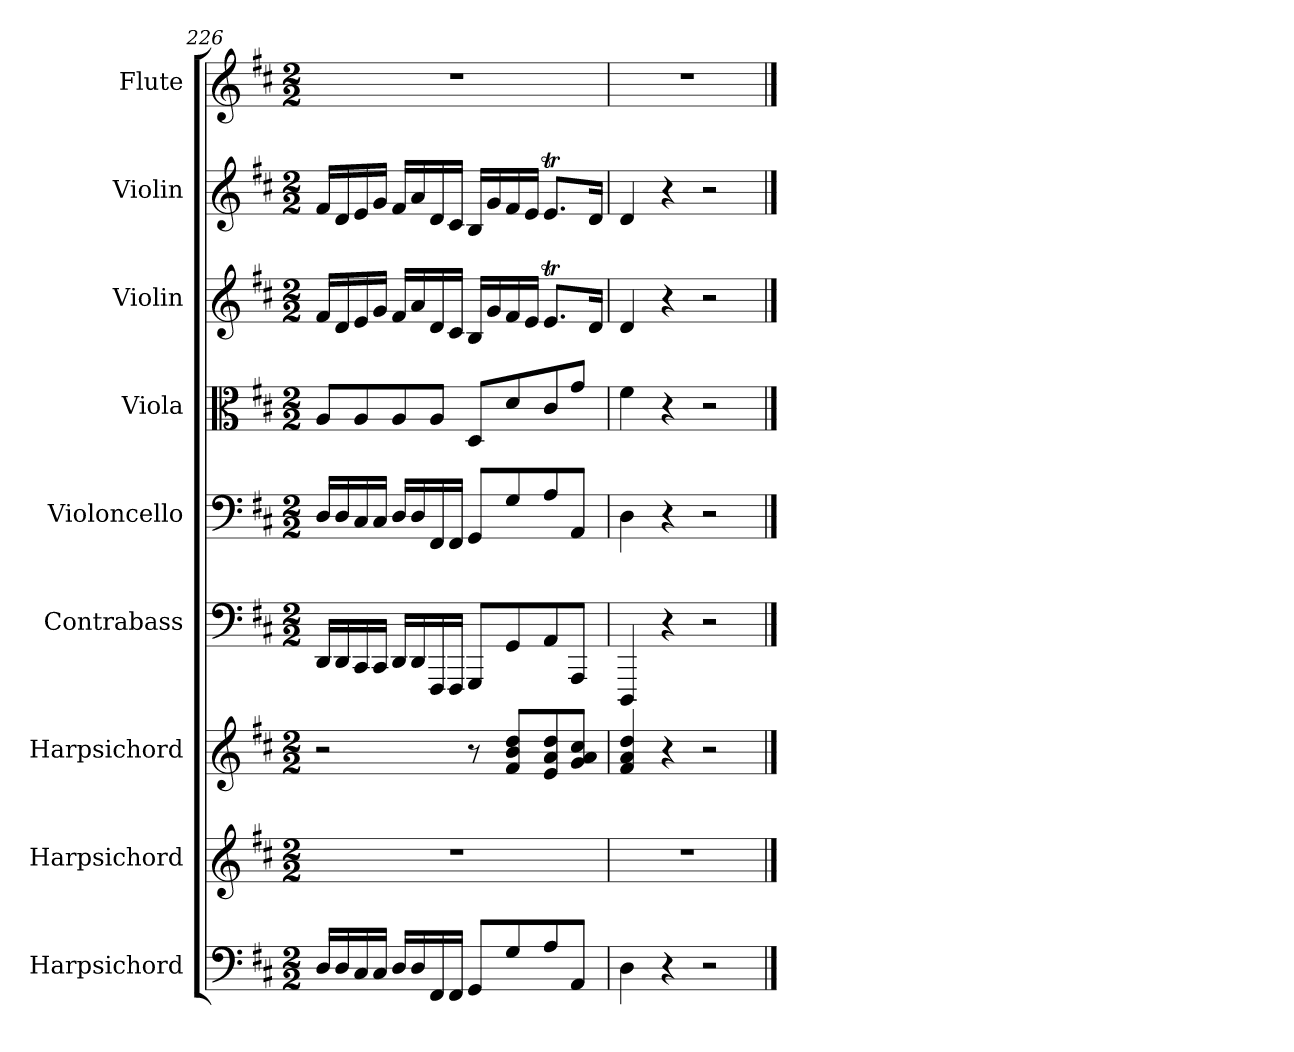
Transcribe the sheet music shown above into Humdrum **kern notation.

**kern	**kern	**kern	**kern	**kern	**kern	**kern	**kern	**kern
*part9	*part8	*part7	*part6	*part5	*part4	*part3	*part2	*part1
*staff9	*staff8	*staff7	*staff6	*staff5	*staff4	*staff3	*staff2	*staff1
*I"Harpsichord	*I"Harpsichord	*I"Harpsichord	*I"Contrabass	*I"Violoncello	*I"Viola	*I"Violin	*I"Violin	*I"Flute
*I'Hpschd	*I'Hpschd	*I'Hpschd	*I'Cb	*I'Vc	*I'Vla	*I'Vln	*I'Vln	*I'Fl
*clefF4	*clefG2	*clefG2	*clefF4	*clefF4	*clefC3	*clefG2	*clefG2	*clefG2
*k[f#c#]	*k[f#c#]	*k[f#c#]	*k[f#c#]	*k[f#c#]	*k[f#c#]	*k[f#c#]	*k[f#c#]	*k[f#c#]
*D:	*D:	*D:	*D:	*D:	*D:	*D:	*D:	*D:
*M2/2	*M2/2	*M2/2	*M2/2	*M2/2	*M2/2	*M2/2	*M2/2	*M2/2
=226	=226	=226	=226	=226	=226	=226	=226	=226
16D/LL	1r	2r	16DD/LL	16D/LL	8A/L	16f#/LL	16f#/LL	1r
16D/	.	.	16DD/	16D/	.	16d/	16d/	.
16C#/	.	.	16CC#/	16C#/	8A/	16e/	16e/	.
16C#/JJ	.	.	16CC#/JJ	16C#/JJ	.	16g/JJ	16g/JJ	.
16D/LL	.	.	16DD/LL	16D/LL	8A/	16f#/LL	16f#/LL	.
16D/	.	.	16DD/	16D/	.	16a/	16a/	.
16FF#/	.	.	16FFF#/	16FF#/	8A/J	16d/	16d/	.
16FF#/JJ	.	.	16FFF#/JJ	16FF#/JJ	.	16c#/JJ	16c#/JJ	.
8GG/L	.	8r	8GGG/L	8GG/L	8D/L	16B/LL	16B/LL	.
.	.	.	.	.	.	16g/	16g/	.
8G/	.	8f#/ 8b/ 8dd/L	8GG/	8G/	8d/	16f#/	16f#/	.
.	.	.	.	.	.	16e/JJ	16e/JJ	.
8A/	.	8e/ 8a/ 8dd/	8AA/	8A/	8c#/	8.eT/L	8.eT/L	.
8AA/J	.	8g/ 8a/ 8cc#/J	8AAA/J	8AA/J	8g/J	.	.	.
.	.	.	.	.	.	16d/Jk	16d/Jk	.
=227	=227	=227	=227	=227	=227	=227	=227	=227
4D\	1r	4f#/ 4a/ 4dd/	4DDD/	4D\	4f#\	4d/	4d/	1r
4r	.	4r	4r	4r	4r	4r	4r	.
2r	.	2r	2r	2r	2r	2r	2r	.
==	==	==	==	==	==	==	==	==
*-	*-	*-	*-	*-	*-	*-	*-	*-
